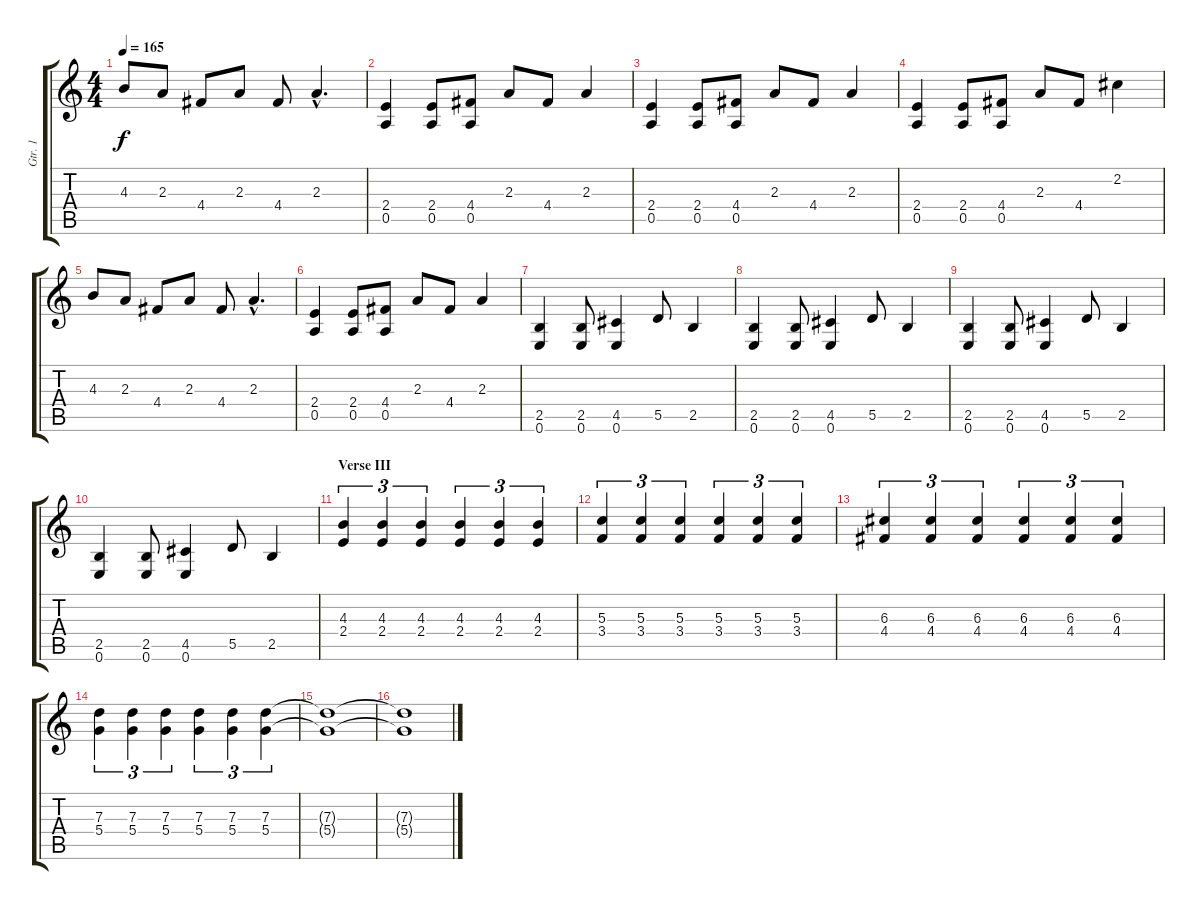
\track ("Gtr. 1" "Gtr. 1") {instrument overdrivenguitar}
\staff {score tabs}
\tuning (E4 B3 G3 D3 A2 E2) {hide}
\ts (4 4)
\tempo 165
\clef g2
\ks c
4.3.8{dy f} 2.3.8 4.4.8 2.3.8 4.4.8 2.3{hac}.4{d} |
(2.4 0.5).4 (2.4 0.5).8 (4.4 0.5).8 2.3.8 4.4.8 2.3.4 |
(2.4 0.5).4 (2.4 0.5).8 (4.4 0.5).8 2.3.8 4.4.8 2.3.4 |
(2.4 0.5).4 (2.4 0.5).8 (4.4 0.5).8 2.3.8 4.4.8 2.2.4 |
4.3.8 2.3.8 4.4.8 2.3.8 4.4.8 2.3{hac}.4{d} |
(2.4 0.5).4 (2.4 0.5).8 (4.4 0.5).8 2.3.8 4.4.8 2.3.4 |
(2.5 0.6).4 (2.5 0.6).8 (4.5 0.6).4 5.5.8 2.5.4 |
(2.5 0.6).4 (2.5 0.6).8 (4.5 0.6).4 5.5.8 2.5.4 |
(2.5 0.6).4 (2.5 0.6).8 (4.5 0.6).4 5.5.8 2.5.4 |
(2.5 0.6).4 (2.5 0.6).8 (4.5 0.6).4 5.5.8 2.5.4 |
\section ("" "Verse III")
(4.3 2.4).4{tu (3 2)} (4.3 2.4).4{tu (3 2)} (4.3 2.4).4{tu (3 2)} (4.3 2.4).4{tu (3 2)} (4.3 2.4).4{tu (3 2)} (4.3 2.4).4{tu (3 2)} |
(5.3 3.4).4{tu (3 2)} (5.3 3.4).4{tu (3 2)} (5.3 3.4).4{tu (3 2)} (5.3 3.4).4{tu (3 2)} (5.3 3.4).4{tu (3 2)} (5.3 3.4).4{tu (3 2)} |
(6.3 4.4).4{tu (3 2)} (6.3 4.4).4{tu (3 2)} (6.3 4.4).4{tu (3 2)} (6.3 4.4).4{tu (3 2)} (6.3 4.4).4{tu (3 2)} (6.3 4.4).4{tu (3 2)} |
(7.3 5.4).4{tu (3 2)} (7.3 5.4).4{tu (3 2)} (7.3 5.4).4{tu (3 2)} (7.3 5.4).4{tu (3 2)} (7.3 5.4).4{tu (3 2)} (7.3 5.4).4{tu (3 2)} |
(7.3{t} 5.4{t}).1 |
(7.3{t} 5.4{t}).1
